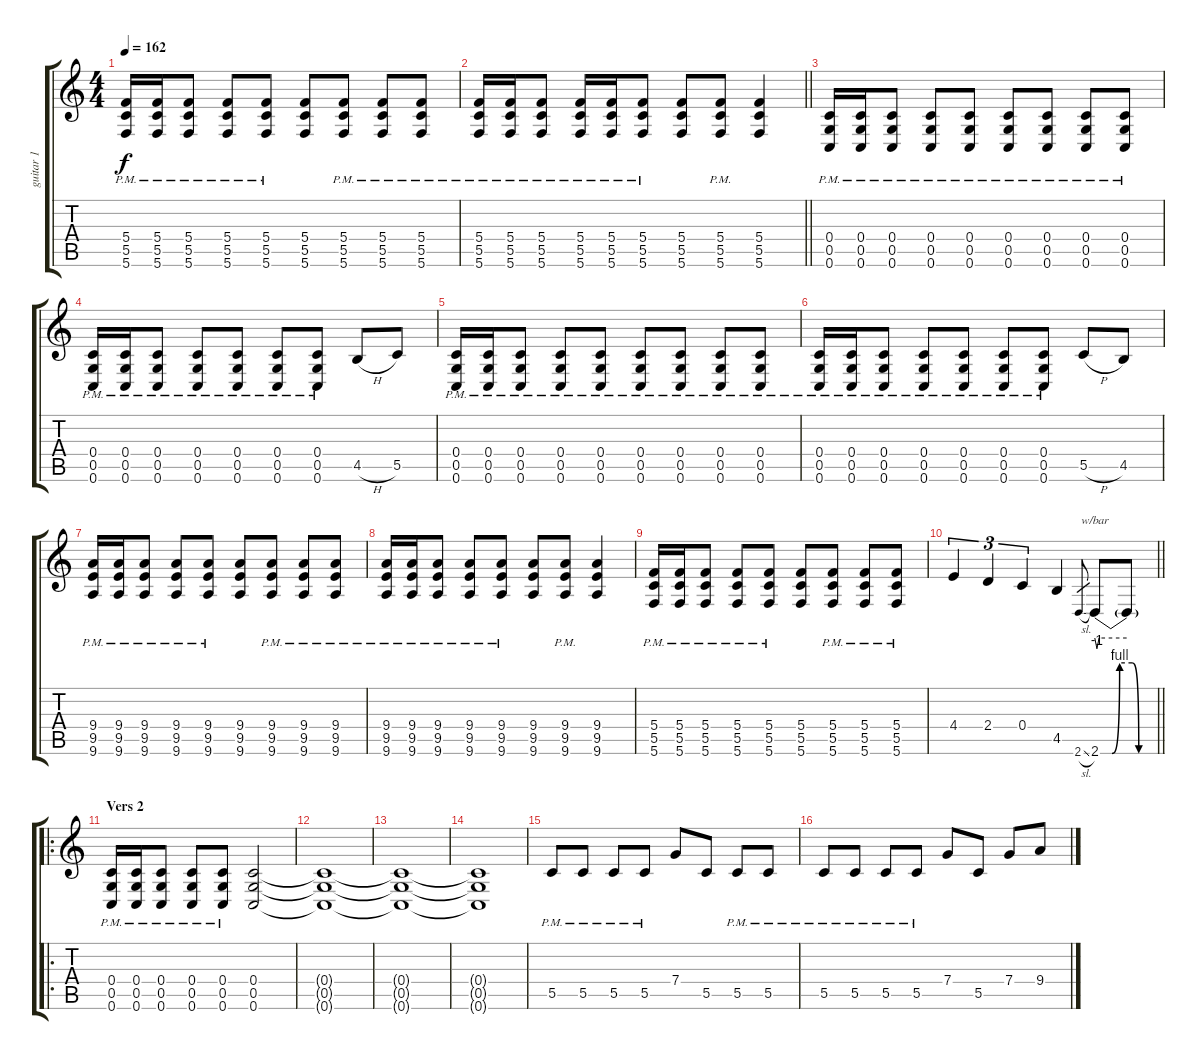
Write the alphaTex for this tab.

\track ("guitar 1" "guitar 1") {instrument distortionguitar}
\staff {score tabs}
\tuning (D4 A3 F3 C3 G2 C2) {hide}
\ts (4 4)
\tempo 162
\clef g2
\ks c
(5.4{pm} 5.5{pm} 5.6{pm}).16{dy f} (5.4{pm} 5.5{pm} 5.6{pm}).16 (5.4{pm} 5.5{pm} 5.6{pm}).8 (5.4{pm} 5.5{pm} 5.6{pm}).8 (5.4{pm} 5.5{pm} 5.6{pm}).8 (5.4 5.5 5.6).8 (5.4{pm} 5.5{pm} 5.6{pm}).8 (5.4{pm} 5.5{pm} 5.6{pm}).8 (5.4{pm} 5.5{pm} 5.6{pm}).8 |
\barLineRight lightlight
(5.4{pm} 5.5{pm} 5.6{pm}).16 (5.4{pm} 5.5{pm} 5.6{pm}).16 (5.4{pm} 5.5{pm} 5.6{pm}).8 (5.4{pm} 5.5{pm} 5.6{pm}).16 (5.4 5.5{pm} 5.6{pm}).16 (5.4{pm} 5.5{pm} 5.6{pm}).8 (5.4 5.5 5.6).8 (5.4{pm} 5.5{pm} 5.6{pm}).8 (5.4 5.5 5.6).4 |
(0.4{pm} 0.5{pm} 0.6{pm}).16 (0.4{pm} 0.5{pm} 0.6{pm}).16 (0.4{pm} 0.5{pm} 0.6{pm}).8 (0.4{pm} 0.5{pm} 0.6{pm}).8 (0.4{pm} 0.5{pm} 0.6{pm}).8 (0.4{pm} 0.5{pm} 0.6{pm}).8 (0.4{pm} 0.5{pm} 0.6{pm}).8 (0.4{pm} 0.5{pm} 0.6{pm}).8 (0.4{pm} 0.5{pm} 0.6{pm}).8 |
(0.4{pm} 0.5{pm} 0.6{pm}).16 (0.4{pm} 0.5{pm} 0.6{pm}).16 (0.4{pm} 0.5{pm} 0.6{pm}).8 (0.4{pm} 0.5{pm} 0.6{pm}).8 (0.4{pm} 0.5{pm} 0.6{pm}).8 (0.4{pm} 0.5{pm} 0.6{pm}).8 (0.4{pm} 0.5{pm} 0.6{pm}).8 4.5{h}.8 5.5.8 |
(0.4{pm} 0.5{pm} 0.6{pm}).16 (0.4{pm} 0.5{pm} 0.6{pm}).16 (0.4{pm} 0.5{pm} 0.6{pm}).8 (0.4{pm} 0.5{pm} 0.6{pm}).8 (0.4{pm} 0.5{pm} 0.6{pm}).8 (0.4{pm} 0.5{pm} 0.6{pm}).8 (0.4{pm} 0.5{pm} 0.6{pm}).8 (0.4{pm} 0.5{pm} 0.6{pm}).8 (0.4{pm} 0.5{pm} 0.6{pm}).8 |
(0.4{pm} 0.5{pm} 0.6{pm}).16 (0.4{pm} 0.5{pm} 0.6{pm}).16 (0.4{pm} 0.5{pm} 0.6{pm}).8 (0.4{pm} 0.5{pm} 0.6{pm}).8 (0.4{pm} 0.5{pm} 0.6{pm}).8 (0.4{pm} 0.5{pm} 0.6{pm}).8 (0.4{pm} 0.5{pm} 0.6{pm}).8 5.5{h}.8 4.5.8 |
(9.4{pm} 9.5{pm} 9.6{pm}).16 (9.4{pm} 9.5{pm} 9.6{pm}).16 (9.4{pm} 9.5{pm} 9.6{pm}).8 (9.4{pm} 9.5{pm} 9.6{pm}).8 (9.4{pm} 9.5{pm} 9.6{pm}).8 (9.4 9.5 9.6).8 (9.4{pm} 9.5{pm} 9.6{pm}).8 (9.4{pm} 9.5{pm} 9.6{pm}).8 (9.4{pm} 9.5{pm} 9.6{pm}).8 |
(9.4{pm} 9.5{pm} 9.6{pm}).16 (9.4{pm} 9.5{pm} 9.6{pm}).16 (9.4{pm} 9.5{pm} 9.6{pm}).8 (9.4{pm} 9.5{pm} 9.6{pm}).8 (9.4{pm} 9.5{pm} 9.6{pm}).8 (9.4 9.5 9.6).8 (9.4{pm} 9.5{pm} 9.6{pm}).8 (9.4 9.5 9.6).4 |
(5.4{pm} 5.5{pm} 5.6{pm}).16 (5.4{pm} 5.5{pm} 5.6{pm}).16 (5.4{pm} 5.5{pm} 5.6{pm}).8 (5.4{pm} 5.5{pm} 5.6{pm}).8 (5.4{pm} 5.5{pm} 5.6{pm}).8 (5.4 5.5 5.6).8 (5.4{pm} 5.5{pm} 5.6{pm}).8 (5.4{pm} 5.5{pm} 5.6{pm}).8 (5.4{pm} 5.5{pm} 5.6{pm}).8 |
\barLineRight lightlight
4.4.4{tu (3 2)} 2.4.4{tu (3 2)} 0.4.4{tu (3 2)} 4.5.4 2.6{sl}.8{gr} 2.6{be (custom 0 0 7 0 12 0 20 4 33 4 40 0 60 0)}.8{tbe (custom default 0 0 4 -4 8 0 10 0 60 0)} 2.6{t}.8 |
\ro
\section ("" "Vers 2")
(0.4{pm} 0.5{pm} 0.6{pm}).16 (0.4{pm} 0.5{pm} 0.6{pm}).16 (0.4{pm} 0.5{pm} 0.6{pm}).8 (0.4{pm} 0.5{pm} 0.6{pm}).8 (0.4{pm} 0.5{pm} 0.6{pm}).8 (0.4 0.5 0.6).2 |
(0.4{t} 0.5{t} 0.6{t}).1 |
(0.4{t} 0.5{t} 0.6{t}).1 |
(0.4{t} 0.5{t} 0.6{t}).1 |
5.5{pm}.8 5.5{pm}.8 5.5{pm}.8 5.5{pm}.8 7.4.8 5.5.8 5.5{pm}.8 5.5{pm}.8 |
5.5{pm}.8 5.5{pm}.8 5.5{pm}.8 5.5{pm}.8 7.4.8 5.5.8 7.4.8 9.4.8
